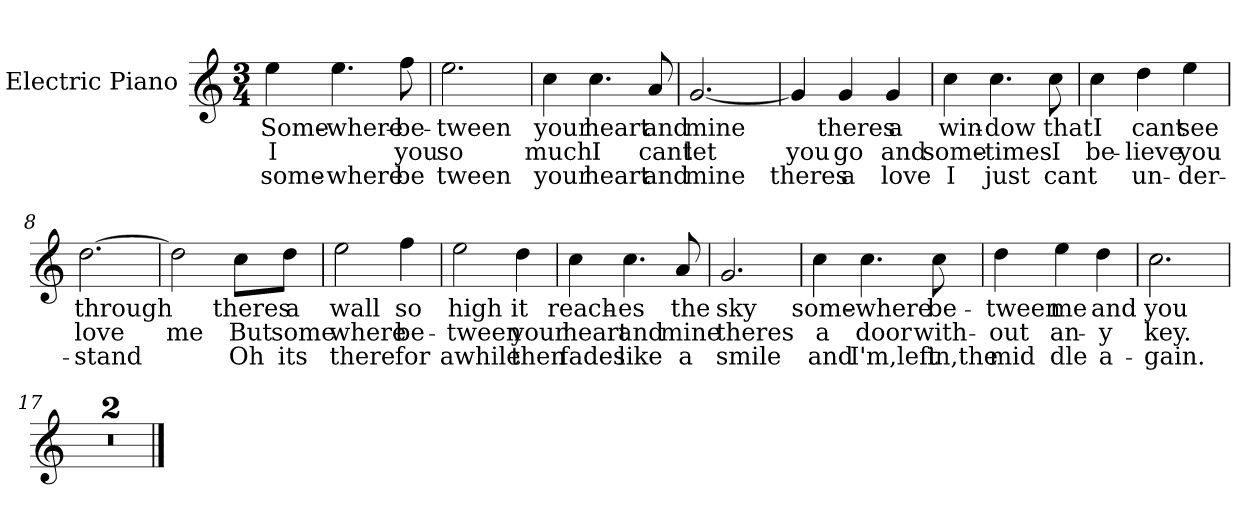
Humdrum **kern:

**kern	**text	**text	**text
*part1	*part1	*part1	*part1
*staff1	*staff1	*staff1	*staff1
*I"Electric Piano	*	*	*
*I'E.Pno	*	*	*
*clefG2	*	*	*
*k[]	*	*	*
*C:	*	*	*
*M3/4	*	*	*
=1	=1	=1	=1
4ee\	Some-	I	some-
4.ee\	-where-	.	-where
8ff\	be-	you	be
=2	=2	=2	=2
2.ee\	-tween	so	tween
=3	=3	=3	=3
4cc\	your	much	your
4.cc\	heart	I	heart
8a/	and	cant	and
=4	=4	=4	=4
[2.g/	mine	let	mine
=5	=5	=5	=5
4g/]	.	you	theres
4g/	theres	go	a
4g/	a	and	love
!!LO:LB:g=z
=6	=6	=6	=6
4cc\	win-	some-	I
4.cc\	-dow	-times	just
8cc\	that	I	cant
=7	=7	=7	=7
4cc\	I	be-	.
4dd\	cant	-lieve	un-
4ee\	see	you	-der-
=8	=8	=8	=8
[2.dd\	through	love	-stand
=9	=9	=9	=9
2dd\]	.	me	.
8cc\L	theres	But	Oh
8dd\J	a	some	its
=10	=10	=10	=10
2ee\	wall	where	there
4ff\	so	be-	for
!!LO:LB:g=z
=11	=11	=11	=11
2ee\	high	-tween	awhile
4dd\	it	your	then
=12	=12	=12	=12
4cc\	reach-	heart	fades
4.cc\	-es	and	like
8a/	the	mine	a
=13	=13	=13	=13
2.g/	sky	theres	smile
=14	=14	=14	=14
4cc\	some-	a	and
4.cc\	-where	door	I'm,left
8cc\	be-	with-	in,the
=15	=15	=15	=15
4dd\	-tween	-out	mid
4ee\	me	an-	-dle
4dd\	and	-y	a-
!!LO:LB:g=z
=16	=16	=16	=16
2.cc\	you	key.	-gain.-
=17	=17	=17	=17
2.r	.	.	.
=18	=18	=18	=18
2.r	.	.	.
==	==	==	==
*-	*-	*-	*-
